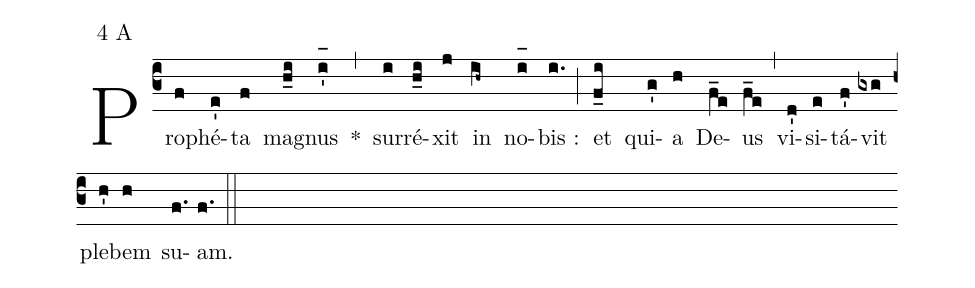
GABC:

mode:4 A;
%%
(c3) Pro(f)phé(e')ta(f) ma(h_i)gnus(i'_[oh:h]) *(,) sur(i)ré(h_i)xit(j) in(ih~) no(i_[oh:h])bis :(i.) (;) et(f_i) qui(g')a(h) De(f_e)us(f_e) (,) vi(d')si(e)tá(f')vit(gxg) ple(h')bem(h) su(f.)am.(f.) (::)
